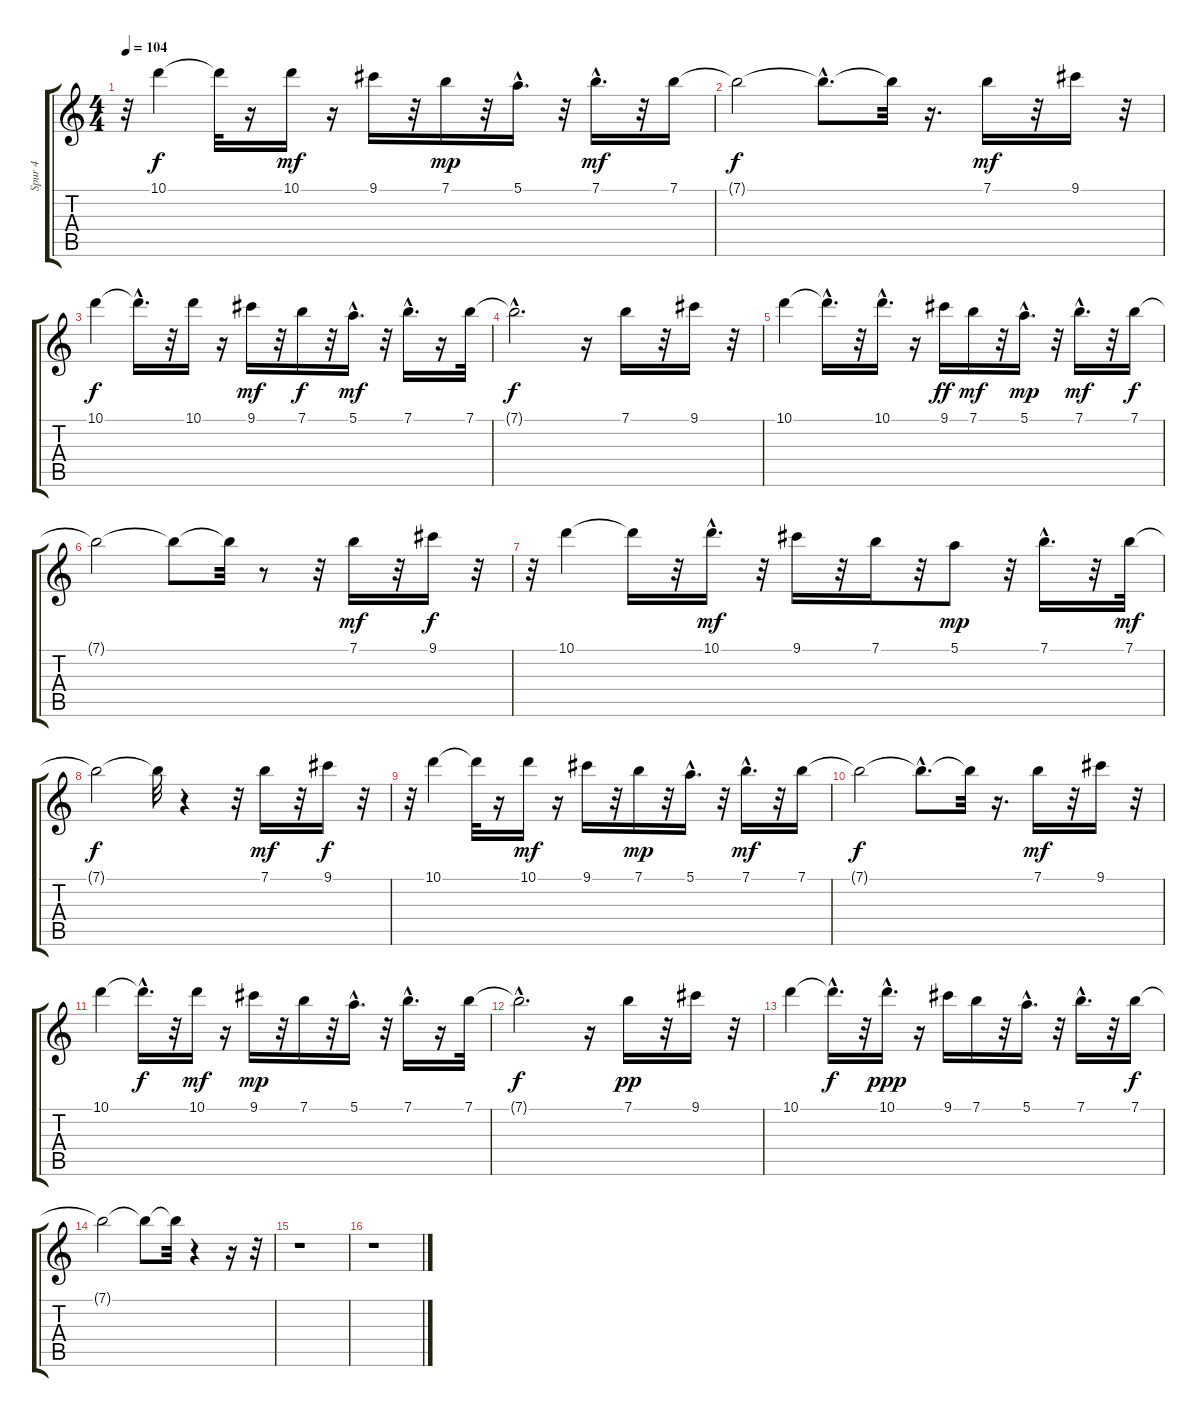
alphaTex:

\track ("Spur 4" "Spur 4") {instrument acousticguitarnylon}
\staff {score tabs}
\tuning (E4 B3 G3 D3 A2 E2) {hide}
\ts (4 4)
\tempo 104
\clef g2
\ks c
r.32{dy f} 10.1.4 10.1{t}.32 r.16 10.1.16{dy mf} r.16 9.1.16 r.32 7.1.16{dy mp} r.32 5.1{hac}.16{d} r.32 7.1{hac}.16{d dy mf} r.32 7.1.16 |
7.1{t}.2{dy f} 7.1{hac t}.8{d} 7.1{t}.32 r.16{d} 7.1.16{dy mf} r.32 9.1.16 r.32 |
10.1.4{dy f} 10.1{hac t}.16{d} r.32 10.1.16 r.16 9.1.16{dy mf} r.32 7.1.16{dy f} r.32 5.1{hac}.16{d dy mf} r.32 7.1{hac}.16{d} r.16 7.1.32 |
7.1{hac t}.2{d dy f} r.16 7.1.16 r.32 9.1.16 r.32 |
10.1.4 10.1{hac t}.16{d} r.32 10.1{hac}.16{d} r.16 9.1.16{dy ff} 7.1.16{dy mf} r.32 5.1{hac}.16{d dy mp} r.32 7.1{hac}.16{d dy mf} r.32 7.1.16{dy f} |
7.1{t}.2 7.1{t}.8 7.1{t}.32 r.8 r.32 7.1.16{dy mf} r.32 9.1.16{dy f} r.32 |
r.32 10.1.4 10.1{t}.16 r.32 10.1{hac}.16{d dy mf} r.32 9.1.16 r.32 7.1.16 r.32 5.1.8{dy mp} r.32 7.1{hac}.16{d} r.32 7.1.32{dy mf} |
7.1{t}.2{dy f} 7.1{t}.32 r.4 r.32 7.1.16{dy mf} r.32 9.1.16{dy f} r.32 |
r.32 10.1.4 10.1{t}.32 r.16 10.1.16{dy mf} r.16 9.1.16 r.32 7.1.16{dy mp} r.32 5.1{hac}.16{d} r.32 7.1{hac}.16{d dy mf} r.32 7.1.16 |
7.1{t}.2{dy f} 7.1{hac t}.8{d} 7.1{t}.32 r.16{d} 7.1.16{dy mf} r.32 9.1.16 r.32 |
10.1.4 10.1{hac t}.16{d dy f} r.32 10.1.16{dy mf} r.16 9.1.16{dy mp} r.32 7.1.16 r.32 5.1{hac}.16{d} r.32 7.1{hac}.16{d} r.16 7.1.32 |
7.1{hac t}.2{d dy f} r.16 7.1.16{dy pp} r.32 9.1.16 r.32 |
10.1.4 10.1{hac t}.16{d dy f} r.32 10.1{hac}.16{d dy ppp} r.16 9.1.16 7.1.16 r.32 5.1{hac}.16{d} r.32 7.1{hac}.16{d} r.32 7.1.16{dy f} |
7.1{t}.2 7.1{t}.8 7.1{t}.32 r.4 r.16 r.32 |
r.1 |
r.1
